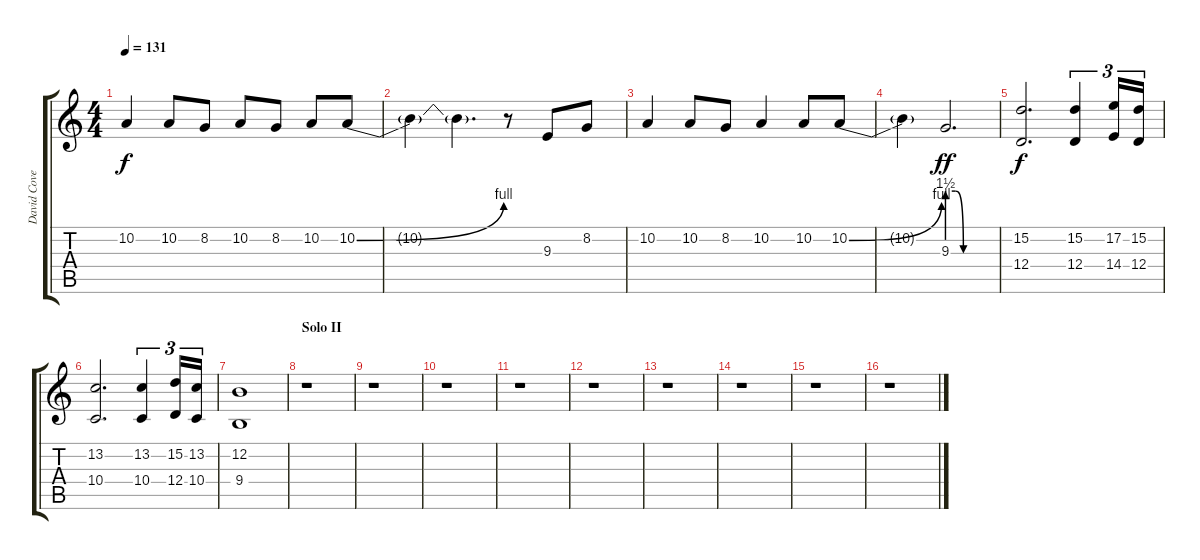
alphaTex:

\track ("David Coverdale" "David Cove") {instrument lead2sawtooth}
\staff {score tabs}
\tuning (E4 B3 G3 D3 A2 E2) {hide}
\ts (4 4)
\tempo 131
\clef g2
\ks c
10.2.4{dy f} 10.2.8 8.2.8 10.2.8 8.2.8 10.2.8 10.2{be (bend 0 0 60 4)}.8 |
10.2{t}.4 10.2{t}.4{d} r.8 9.3.8 8.2.8 |
10.2.4 10.2.8 8.2.8 10.2.4 10.2.8 10.2{be (bend 0 0 60 4)}.8 |
10.2{t}.4 9.3{be (custom 0 6 10 6 20 0 60 0)}.2{d dy ff} |
(15.2 12.4).2{d dy f} (15.2 12.4).4{tu (3 2)} (17.2 14.4).16{tu (3 2)} (15.2 12.4).16{tu (3 2)} |
(13.2 10.4).2{d} (13.2 10.4).4{tu (3 2)} (15.2 12.4).16{tu (3 2)} (13.2 10.4).16{tu (3 2)} |
(12.2 9.4).1 |
\section ("" "Solo II")
r.1 |
r.1 |
r.1 |
r.1 |
r.1 |
r.1 |
r.1 |
r.1 |
r.1
